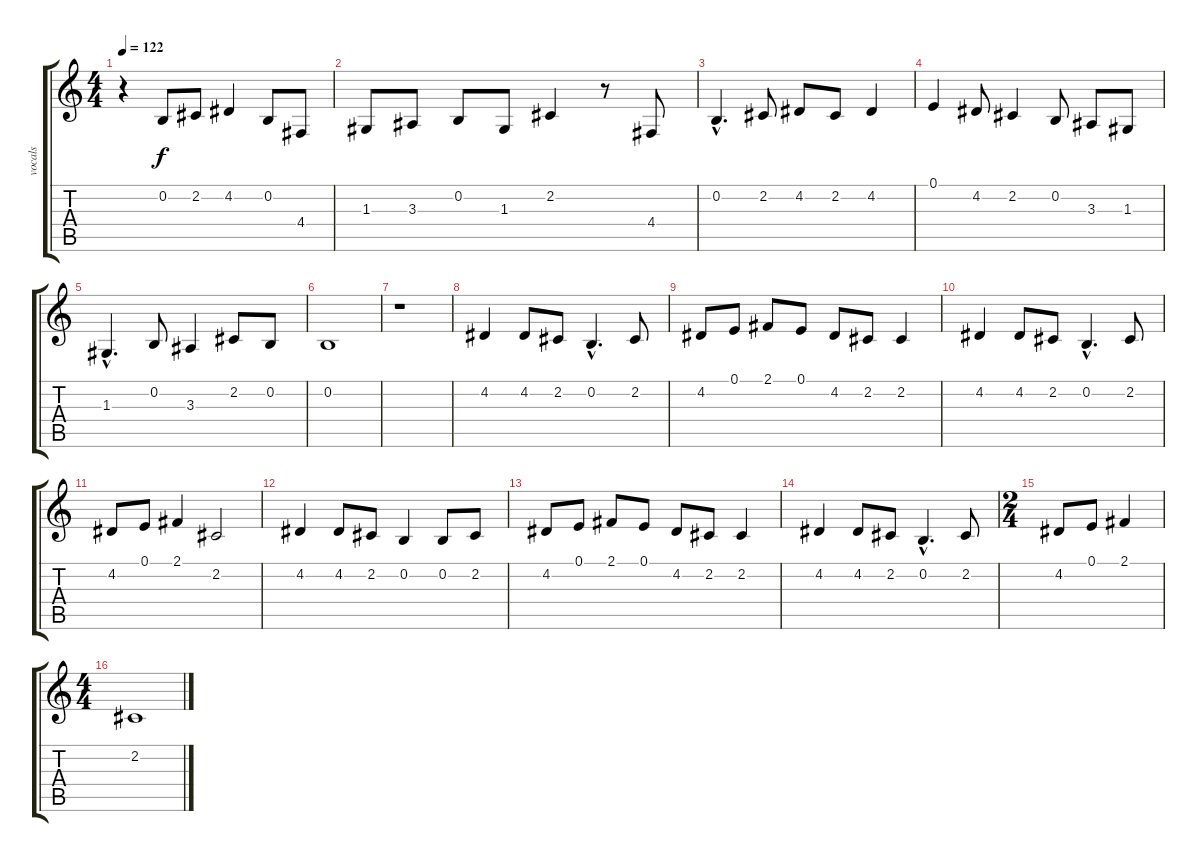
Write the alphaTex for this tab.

\track ("vocals" "vocals") {instrument oboe}
\staff {score tabs}
\tuning (E4 B3 G3 D3 A2 E2) {hide}
\ts (4 4)
\tempo 122
\clef g2
\ks c
r.4{dy f} 0.2.8 2.2.8 4.2.4 0.2.8 4.4.8 |
1.3.8 3.3.8 0.2.8 1.3.8 2.2.4 r.8 4.4.8 |
0.2{hac}.4{d} 2.2.8 4.2.8 2.2.8 4.2.4 |
0.1.4 4.2.8 2.2.4 0.2.8 3.3.8 1.3.8 |
1.3{hac}.4{d} 0.2.8 3.3.4 2.2.8 0.2.8 |
0.2.1 |
r.1 |
4.2.4 4.2.8 2.2.8 0.2{hac}.4{d} 2.2.8 |
4.2.8 0.1.8 2.1.8 0.1.8 4.2.8 2.2.8 2.2.4 |
4.2.4 4.2.8 2.2.8 0.2{hac}.4{d} 2.2.8 |
4.2.8 0.1.8 2.1.4 2.2.2 |
4.2.4 4.2.8 2.2.8 0.2.4 0.2.8 2.2.8 |
4.2.8 0.1.8 2.1.8 0.1.8 4.2.8 2.2.8 2.2.4 |
4.2.4 4.2.8 2.2.8 0.2{hac}.4{d} 2.2.8 |
\ts (2 4)
4.2.8 0.1.8 2.1.4 |
\ts (4 4)
2.2.1
